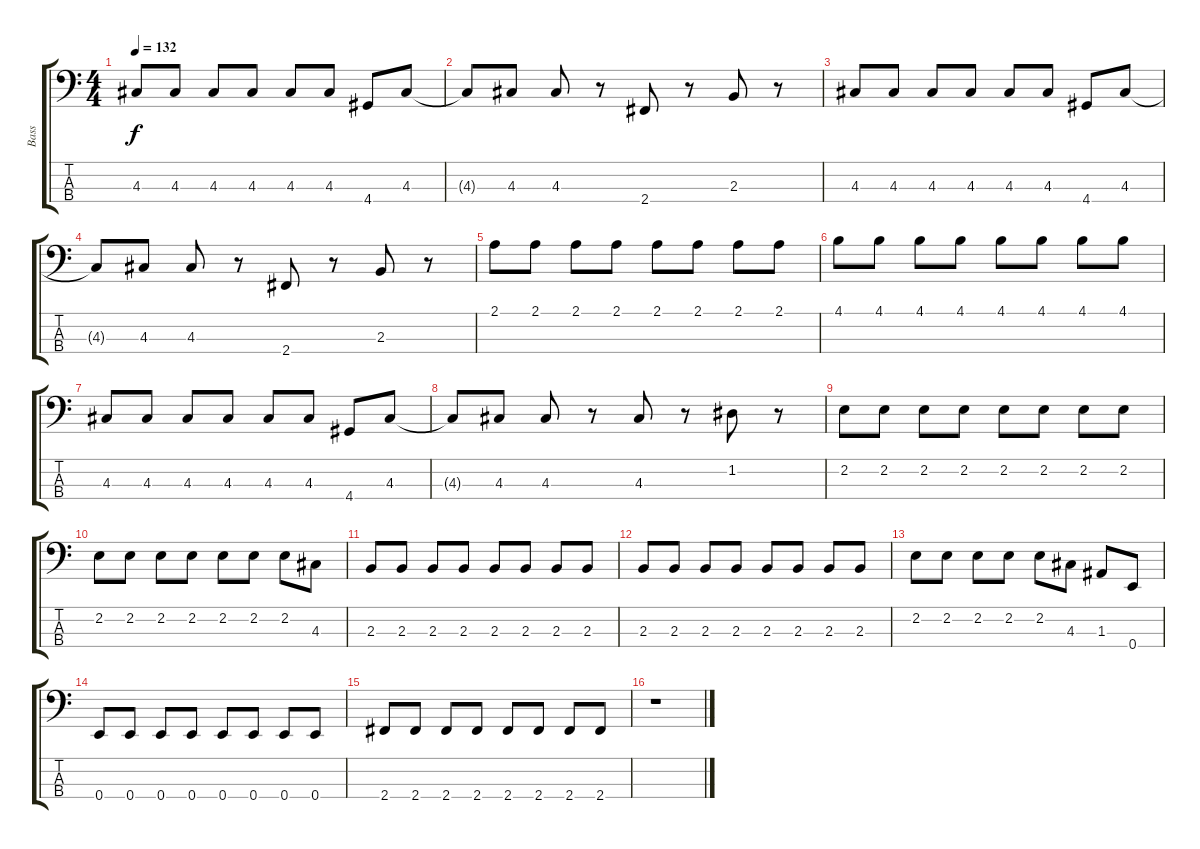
\track ("Bass" "Bass") {instrument electricbasspick}
\staff {score tabs}
\tuning (G2 D2 A1 E1) {hide}
\ts (4 4)
\tempo 132
\clef f4
\ks c
4.3.8{dy f} 4.3.8 4.3.8 4.3.8 4.3.8 4.3.8 4.4.8 4.3.8 |
4.3{t}.8 4.3.8 4.3.8 r.8 2.4.8 r.8 2.3.8 r.8 |
4.3.8 4.3.8 4.3.8 4.3.8 4.3.8 4.3.8 4.4.8 4.3.8 |
4.3{t}.8 4.3.8 4.3.8 r.8 2.4.8 r.8 2.3.8 r.8 |
2.1.8 2.1.8 2.1.8 2.1.8 2.1.8 2.1.8 2.1.8 2.1.8 |
4.1.8 4.1.8 4.1.8 4.1.8 4.1.8 4.1.8 4.1.8 4.1.8 |
4.3.8 4.3.8 4.3.8 4.3.8 4.3.8 4.3.8 4.4.8 4.3.8 |
4.3{t}.8 4.3.8 4.3.8 r.8 4.3.8 r.8 1.2.8 r.8 |
2.2.8 2.2.8 2.2.8 2.2.8 2.2.8 2.2.8 2.2.8 2.2.8 |
2.2.8 2.2.8 2.2.8 2.2.8 2.2.8 2.2.8 2.2.8 4.3.8 |
2.3.8 2.3.8 2.3.8 2.3.8 2.3.8 2.3.8 2.3.8 2.3.8 |
2.3.8 2.3.8 2.3.8 2.3.8 2.3.8 2.3.8 2.3.8 2.3.8 |
2.2.8 2.2.8 2.2.8 2.2.8 2.2.8 4.3.8 1.3.8 0.4.8 |
0.4.8 0.4.8 0.4.8 0.4.8 0.4.8 0.4.8 0.4.8 0.4.8 |
2.4.8 2.4.8 2.4.8 2.4.8 2.4.8 2.4.8 2.4.8 2.4.8 |
r.1
